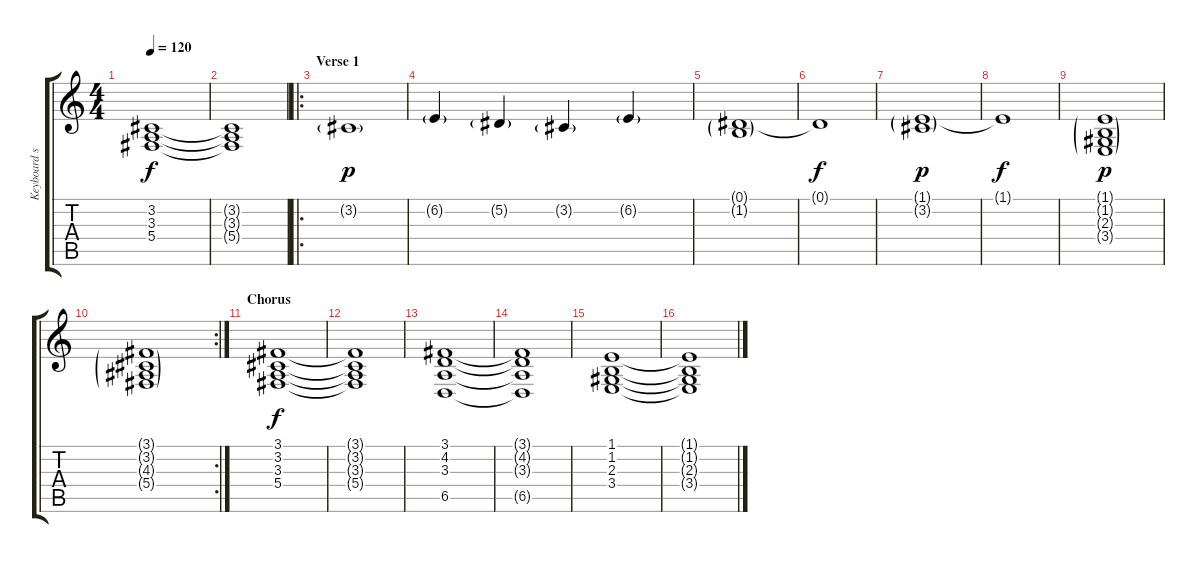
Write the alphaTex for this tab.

\track ("Keyboard strings" "Keyboard s") {instrument stringensemble1}
\staff {score tabs}
\tuning (Eb4 Bb3 Gb3 Db3 Ab2 Eb2) {hide}
\ts (4 4)
\tempo 120
\clef g2
\ks c
(3.2{t} 3.3{t} 5.4{t}).1{dy f} |
(3.2{t} 3.3{t} 5.4{t}).1 |
\ro
\section ("" "Verse 1")
3.2{g}.1{dy p} |
6.2{g}.4 5.2{g}.4 3.2{g}.4 6.2{g}.4 |
(0.1{g} 1.2{g}).1 |
0.1{t}.1{dy f} |
(1.1{g} 3.2{g}).1{dy p} |
1.1{t}.1{dy f} |
(1.1{g} 1.2{g} 2.3{g} 3.4{g}).1{dy p} |
\rc 2
(3.1{g} 3.2{g} 4.3{g} 5.4{g}).1 |
\section ("" "Chorus")
(3.1 3.2 3.3 5.4).1{dy f} |
(3.1{t} 3.2{t} 3.3{t} 5.4{t}).1 |
(3.1 4.2 3.3 6.5).1 |
(3.1{t} 4.2{t} 3.3{t} 6.5{t}).1 |
(1.1 1.2 2.3 3.4).1 |
(1.1{t} 1.2{t} 2.3{t} 3.4{t}).1
